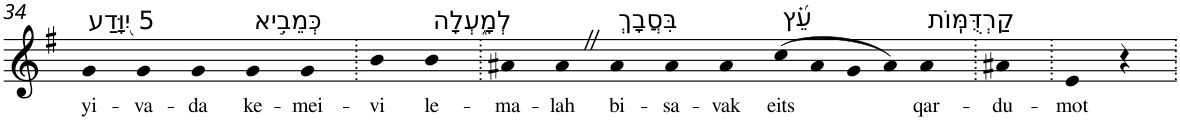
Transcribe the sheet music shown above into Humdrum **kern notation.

**kern	**text
*part1	*part1
*staff1	*staff1
*I"Piano	*
*I'Pno	*
!!LO:PB:g=z
*clefG2	*
*k[f#]	*
*G:	*
=34	=34
!LO:TX:a:t=5 יִ֭וָּדַע	!
!	!LO:LY:b
4g	yi-
!	!LO:LY:b
4g	-va-
!	!LO:LY:b
4g	-da
!LO:TX:a:t=כְּמֵבִ֣יא	!
!	!LO:LY:b
4g	ke-
!	!LO:LY:b
4g	-mei-
=35.	=35.
!	!LO:LY:b
4b	-vi
!LO:TX:a:t=לְמָ֑עְלָה	!
!	!LO:LY:b
4b	le-
=36.	=36.
!	!LO:LY:b
4a#X	-ma-
!	!LO:LY:b
4a#Z	-lah
!LO:TX:a:t=בִּסֲבָךְ	!
!	!LO:LY:b
4a#	bi-
!	!LO:LY:b
4a#	-sa-
!	!LO:LY:b
4a#	-vak
!LO:TX:a:t=עֵ֝֗ץ	!
!	!LO:LY:b
(>8cc	eits
8a#	.
8g	.
8a#)	.
!LO:TX:a:t=קַרְדֻּמּֽוֹת	!
!	!LO:LY:b
4a#	qar-
=37.	=37.
!	!LO:LY:b
4a#X	-du-
=38.	=38.
!	!LO:LY:b
4e	-mot
4r	.
=.	=.
*-	*-
